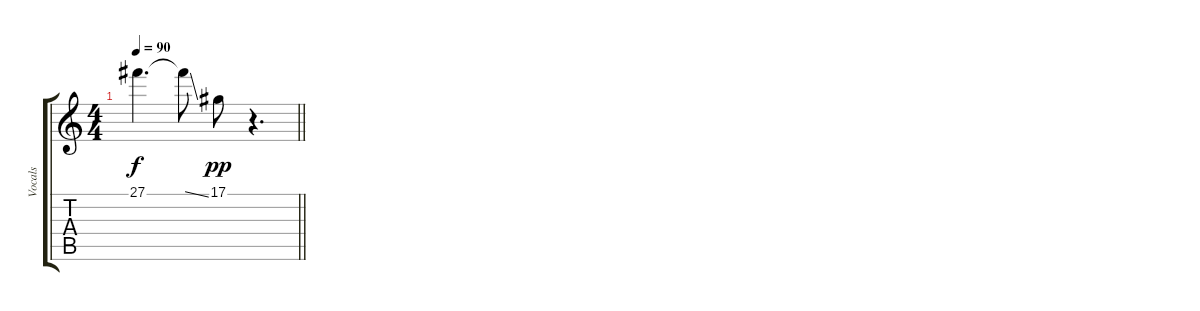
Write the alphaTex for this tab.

\track ("Vocals" "Vocals") {instrument clarinet}
\staff {score tabs}
\tuning (Eb4 Bb3 Gb3 Db3 Ab2 Eb2) {hide}
\ts (4 4)
\tempo 90
\clef g2
\barLineRight lightlight
\ks c
27.1{t}.4{d dy f} 27.1{ss t}.8 17.1.8{dy pp} r.4{d}
